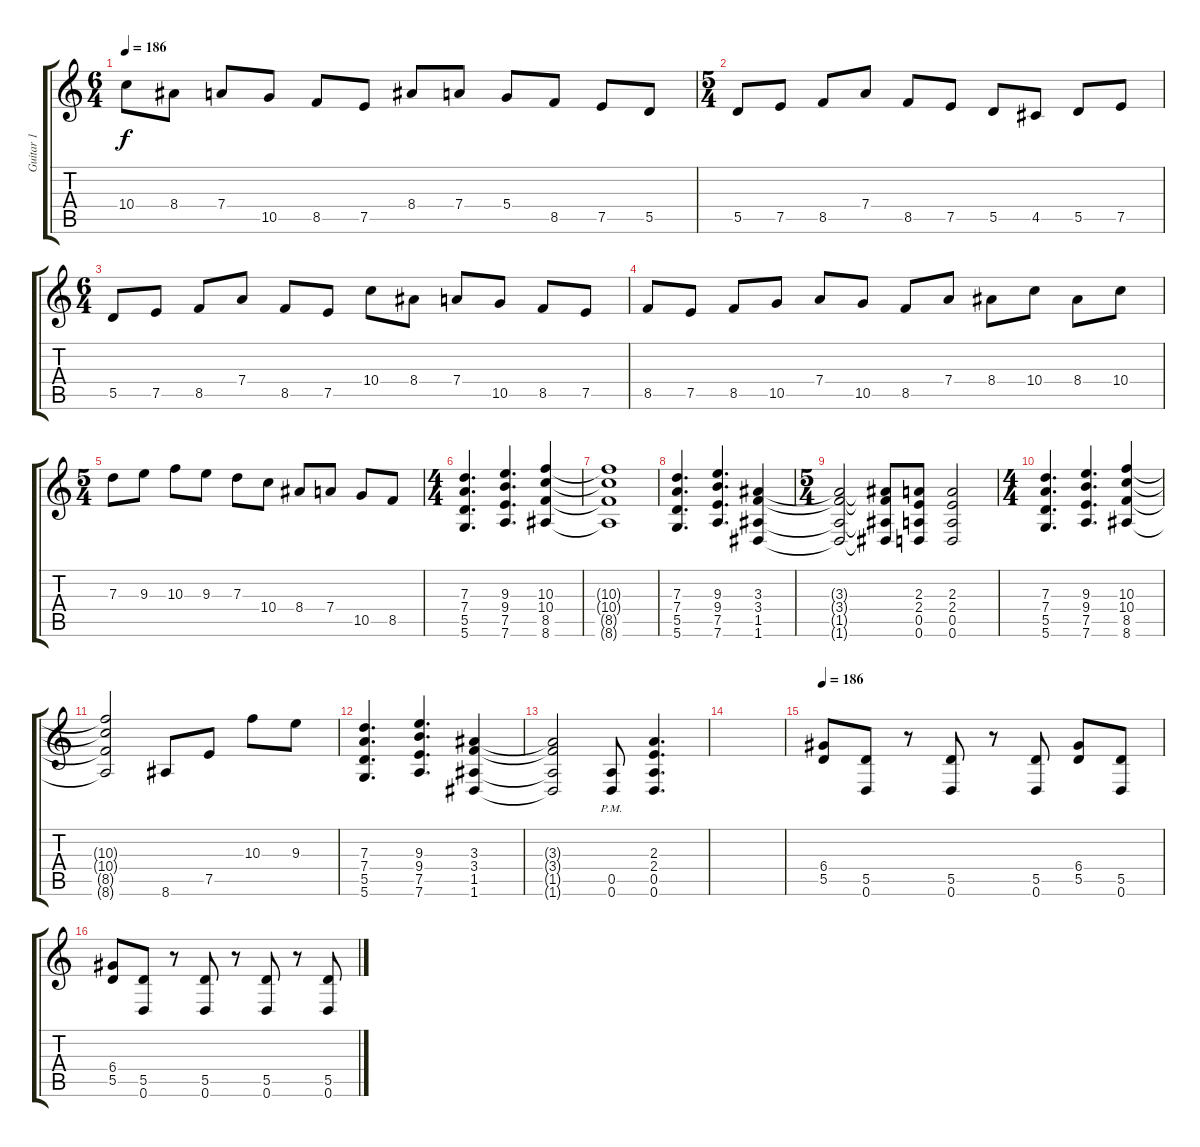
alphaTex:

\track ("Guitar 1" "Guitar 1") {instrument distortionguitar}
\staff {score tabs}
\tuning (E4 B3 G3 D3 A2 D2) {hide}
\ts (6 4)
\tempo 186
\clef g2
\ks c
10.4.8{dy f} 8.4.8 7.4.8 10.5.8 8.5.8 7.5.8 8.4.8 7.4.8 5.4.8 8.5.8 7.5.8 5.5.8 |
\ts (5 4)
5.5.8 7.5.8 8.5.8 7.4.8 8.5.8 7.5.8 5.5.8 4.5.8 5.5.8 7.5.8 |
\ts (6 4)
5.5.8 7.5.8 8.5.8 7.4.8 8.5.8 7.5.8 10.4.8 8.4.8 7.4.8 10.5.8 8.5.8 7.5.8 |
8.5.8 7.5.8 8.5.8 10.5.8 7.4.8 10.5.8 8.5.8 7.4.8 8.4.8 10.4.8 8.4.8 10.4.8 |
\ts (5 4)
7.3.8 9.3.8 10.3.8 9.3.8 7.3.8 10.4.8 8.4.8 7.4.8 10.5.8 8.5.8 |
\ts (4 4)
(7.3 7.4 5.5 5.6).4{d} (9.3 9.4 7.5 7.6).4{d} (10.3 10.4 8.5 8.6).4 |
(10.3{t} 10.4{t} 8.5{t} 8.6{t}).1 |
(7.3 7.4 5.5 5.6).4{d} (9.3 9.4 7.5 7.6).4{d} (3.3 3.4 1.5 1.6).4 |
\ts (5 4)
(3.3{t} 3.4{t} 1.5{t} 1.6{t}).2 (3.3{t} 3.4{t} 1.5{t} 1.6{t}).8 (2.3 2.4 0.5 0.6).8 (2.3 2.4 0.5 0.6).2 |
\ts (4 4)
(7.3 7.4 5.5 5.6).4{d} (9.3 9.4 7.5 7.6).4{d} (10.3 10.4 8.5 8.6).4 |
(10.3{t} 10.4{t} 8.5{t} 8.6{t}).2 8.6.8 7.5.8 10.3.8 9.3.8 |
(7.3 7.4 5.5 5.6).4{d} (9.3 9.4 7.5 7.6).4{d} (3.3 3.4 1.5 1.6).4 |
(3.3{t} 3.4{t} 1.5{t} 1.6{t}).2 (0.5{pm} 0.6{pm}).8 (2.3 2.4 0.5 0.6).4{d} |
|
\tempo 186
(6.4 5.5).8 (5.5 0.6).8 r.8 (5.5 0.6).8 r.8 (5.5 0.6).8 (6.4 5.5).8 (5.5 0.6).8 |
(6.4 5.5).8 (5.5 0.6).8 r.8 (5.5 0.6).8 r.8 (5.5 0.6).8 r.8 (5.5 0.6).8
